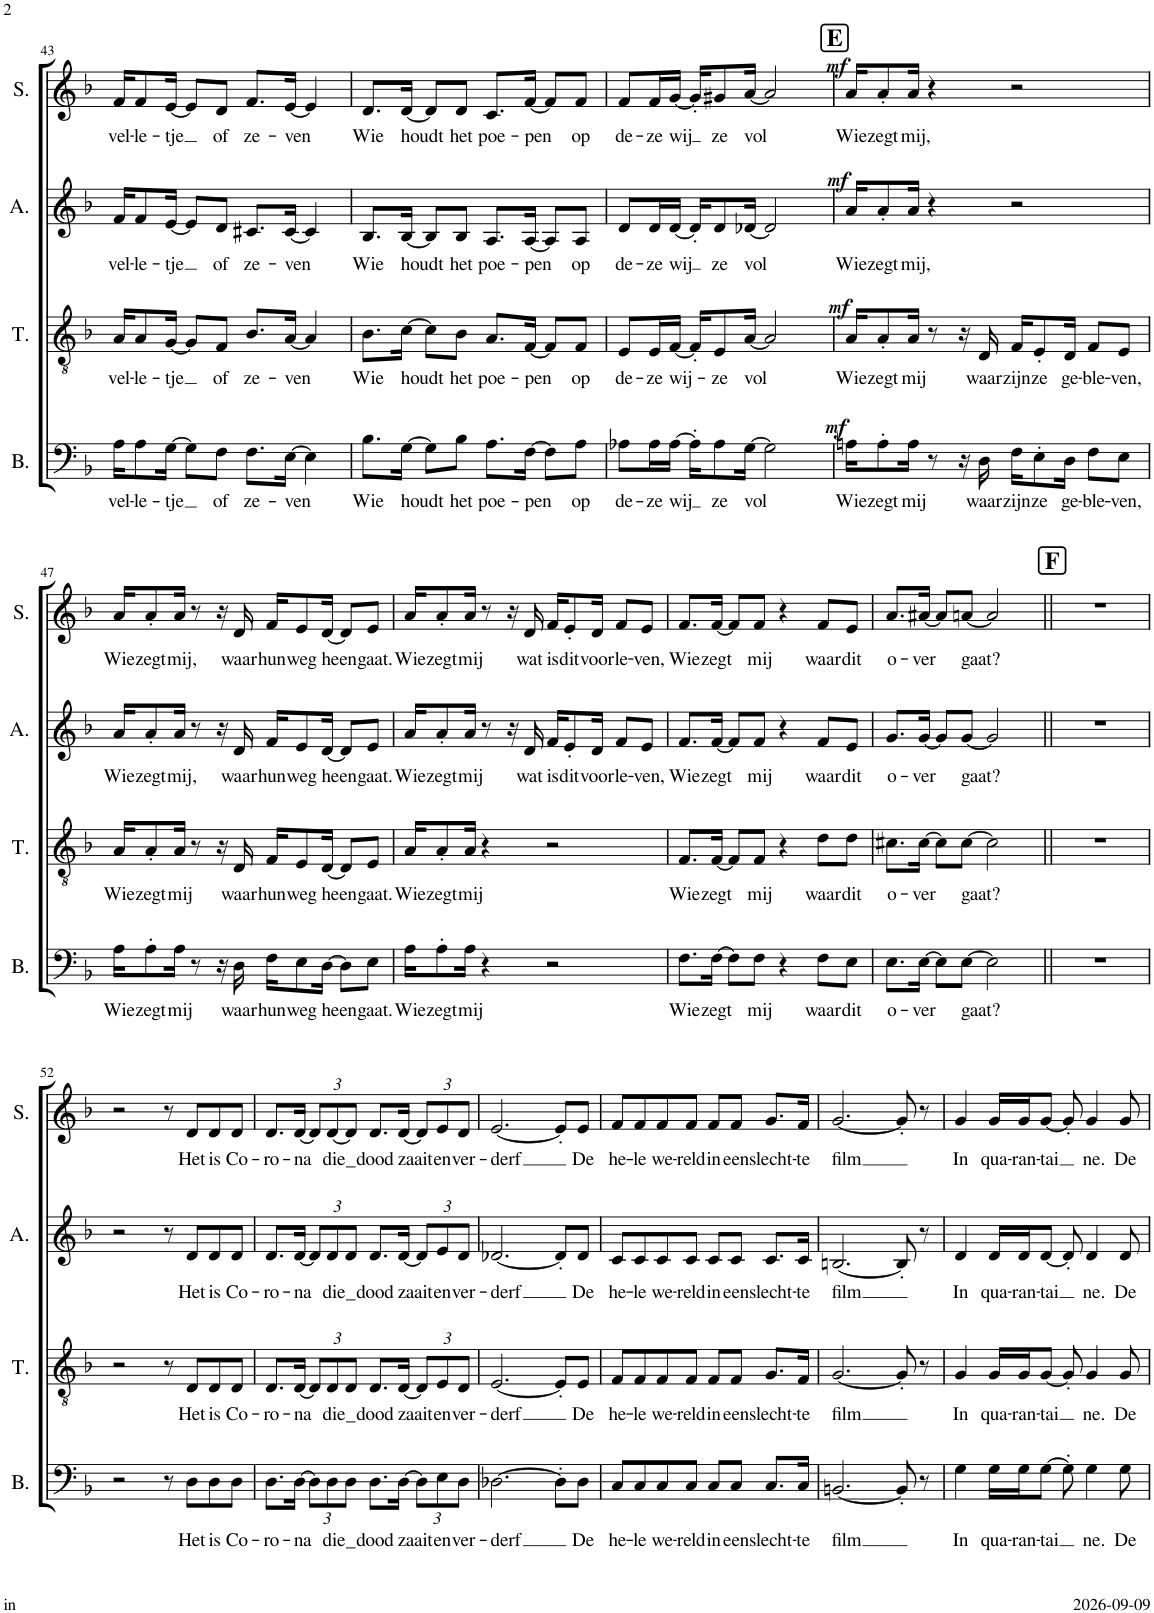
**kern	**text	**dynam	**kern	**text	**dynam	**kern	**text	**dynam	**kern	**text	**dynam
*part4	*part4	*part4	*part3	*part3	*part3	*part2	*part2	*part2	*part1	*part1	*part1
*staff4	*staff4	*staff4	*staff3	*staff3	*staff3	*staff2	*staff2	*staff2	*staff1	*staff1	*staff1
*I"Bas	*	*	*I"Tenor	*	*	*I"Alt	*	*	*I"Sopraan	*	*
*I'B.	*	*	*I'T.	*	*	*I'A.	*	*	*I'S.	*	*
!!LO:PB:g=z
*clefF4	*	*	*clefGv2	*	*	*clefG2	*	*	*clefG2	*	*
*Trd5c9	*	*	*Trd5c9	*	*	*Trd5c9	*	*	*Trd5c9	*	*
*k[b-]	*	*	*k[b-]	*	*	*k[b-]	*	*	*k[b-]	*	*
*M4/4	*	*	*M4/4	*	*	*M4/4	*	*	*M4/4	*	*
=43	=43	=43	=43	=43	=43	=43	=43	=43	=43	=43	=43
!	!LO:LY:b	!	!	!LO:LY:b	!	!	!LO:LY:b	!	!	!LO:LY:b	!
16A\KL	vel-	.	16A/KL	vel-	.	16f/KL	vel-	.	16f/KL	vel-	.
!	!LO:LY:b	!	!	!LO:LY:b	!	!	!LO:LY:b	!	!	!LO:LY:b	!
8A\	-le-	.	8A/	-le-	.	8f/	-le-	.	8f/	-le-	.
!	!LO:LY:b	!	!	!LO:LY:b	!	!	!LO:LY:b	!	!	!LO:LY:b	!
[16G\Jk	-tje	.	[16G/Jk	-tje	.	[16e/Jk	-tje	.	[16e/Jk	-tje	.
8G\L]	.	.	8G/L]	.	.	8e/L]	.	.	8e/L]	.	.
!	!LO:LY:b	!	!	!LO:LY:b	!	!	!LO:LY:b	!	!	!LO:LY:b	!
8F\J	of	.	8F/J	of	.	8d/J	of	.	8d/J	of	.
!	!LO:LY:b	!	!	!LO:LY:b	!	!	!LO:LY:b	!	!	!LO:LY:b	!
8.F\L	ze-	.	8.B-/L	ze-	.	8.c#X/L	ze-	.	8.f/L	ze-	.
!	!LO:LY:b	!	!	!LO:LY:b	!	!	!LO:LY:b	!	!	!LO:LY:b	!
[16E\Jk	-ven	.	[16A/Jk	-ven	.	[16c#/Jk	-ven	.	[16e/Jk	-ven	.
4E\]	.	.	4A/]	.	.	4c#/]	.	.	4e/]	.	.
=44	=44	=44	=44	=44	=44	=44	=44	=44	=44	=44	=44
!	!LO:LY:b	!	!	!LO:LY:b	!	!	!LO:LY:b	!	!	!LO:LY:b	!
8.B-\L	Wie	.	8.B-\L	Wie	.	8.B-/L	Wie	.	8.d/L	Wie	.
!	!LO:LY:b	!	!	!LO:LY:b	!	!	!LO:LY:b	!	!	!LO:LY:b	!
[16G\Jk	houdt	.	[16c\Jk	houdt	.	[16B-/Jk	houdt	.	[16d/Jk	houdt	.
8G\L]	.	.	8c\L]	.	.	8B-/L]	.	.	8d/L]	.	.
!	!LO:LY:b	!	!	!LO:LY:b	!	!	!LO:LY:b	!	!	!LO:LY:b	!
8B-\J	het	.	8B-\J	het	.	8B-/J	het	.	8d/J	het	.
!	!LO:LY:b	!	!	!LO:LY:b	!	!	!LO:LY:b	!	!	!LO:LY:b	!
8.A\L	poe-	.	8.A/L	poe-	.	8.A/L	poe-	.	8.c/L	poe-	.
!	!LO:LY:b	!	!	!LO:LY:b	!	!	!LO:LY:b	!	!	!LO:LY:b	!
[16F\Jk	-pen	.	[16F/Jk	-pen	.	[16A/Jk	-pen	.	[16f/Jk	-pen	.
8F\L]	.	.	8F/L]	.	.	8A/L]	.	.	8f/L]	.	.
!	!LO:LY:b	!	!	!LO:LY:b	!	!	!LO:LY:b	!	!	!LO:LY:b	!
8A\J	op	.	8F/J	op	.	8A/J	op	.	8f/J	op	.
=45	=45	=45	=45	=45	=45	=45	=45	=45	=45	=45	=45
!	!LO:LY:b	!	!	!LO:LY:b	!	!	!LO:LY:b	!	!	!LO:LY:b	!
8A-X\L	de-	.	8E/L	de-	.	8d/L	de-	.	8f/L	de-	.
!	!LO:LY:b	!	!	!LO:LY:b	!	!	!LO:LY:b	!	!	!LO:LY:b	!
16A-\L	-ze	.	16E/L	-ze	.	16d/L	-ze	.	16f/L	-ze	.
!	!LO:LY:b	!	!	!LO:LY:b	!	!	!LO:LY:b	!	!	!LO:LY:b	!
[16A-\JJ	wij	.	[16F/JJ	wij-	.	[16d/JJ	wij	.	[16g/JJ	wij	.
16A-'\KL]	.	.	16F'/KL]	.	.	16d'/KL]	.	.	16g'/KL]	.	.
!	!LO:LY:b	!	!	!LO:LY:b	!	!	!LO:LY:b	!	!	!LO:LY:b	!
8A-\	ze	.	8E/	ze	.	8d/	ze	.	8g#X/	ze	.
!	!LO:LY:b	!	!	!LO:LY:b	!	!	!LO:LY:b	!	!	!LO:LY:b	!
[16G\Jk	vol	.	[16A/Jk	vol	.	[16d-X/Jk	vol	.	[16a/Jk	vol	.
2G\]	.	.	2A/]	.	.	2d-/]	.	.	2a/]	.	.
=46	=46	=46	=46	=46	=46	=46	=46	=46	=46	=46	=46
!	!LO:LY:b	!LO:DY:a	!	!LO:LY:b	!LO:DY:b	!	!LO:LY:b	!LO:DY:b	!	!LO:LY:b	!LO:DY:b
16An\KL	Wie	mf	16A/KL	Wie	mf	16a/KL	Wie	mf	16a/KL	Wie	mf
!	!LO:LY:b	!	!	!LO:LY:b	!	!	!LO:LY:b	!	!	!LO:LY:b	!
8A'\	zegt	.	8A'/	zegt	.	8a'/	zegt	.	8a'/	zegt	.
!	!LO:LY:b	!	!	!LO:LY:b	!	!	!LO:LY:b	!	!	!LO:LY:b	!
16A\Jk	mij	.	16A/Jk	mij	.	16a/Jk	mij,	.	16a/Jk	mij,	.
8r	.	.	8r	.	.	4r	.	.	4r	.	.
16r	.	.	16r	.	.	.	.	.	.	.	.
!	!LO:LY:b	!	!	!LO:LY:b	!	!	!	!	!	!	!
16D\	waar	.	16D/	waar	.	.	.	.	.	.	.
!	!LO:LY:b	!	!	!LO:LY:b	!	!	!	!	!	!	!
16F\KL	zijn	.	16F/KL	zijn	.	2r	.	.	2r	.	.
!	!LO:LY:b	!	!	!LO:LY:b	!	!	!	!	!	!	!
8E'\	ze	.	8E'/	ze	.	.	.	.	.	.	.
!	!LO:LY:b	!	!	!LO:LY:b	!	!	!	!	!	!	!
16D\Jk	ge-	.	16D/Jk	ge-	.	.	.	.	.	.	.
!	!LO:LY:b	!	!	!LO:LY:b	!	!	!	!	!	!	!
8F\L	-ble-	.	8F/L	-ble-	.	.	.	.	.	.	.
!	!LO:LY:b	!	!	!LO:LY:b	!	!	!	!	!	!	!
8E\J	-ven,	.	8E/J	-ven,	.	.	.	.	.	.	.
!!LO:LB:g=z
=47	=47	=47	=47	=47	=47	=47	=47	=47	=47	=47	=47
!	!LO:LY:b	!	!	!LO:LY:b	!	!	!LO:LY:b	!	!	!LO:LY:b	!
16A\KL	Wie	.	16A/KL	Wie	.	16a/KL	Wie	.	16a/KL	Wie	.
!	!LO:LY:b	!	!	!LO:LY:b	!	!	!LO:LY:b	!	!	!LO:LY:b	!
8A'\	zegt	.	8A'/	zegt	.	8a'/	zegt	.	8a'/	zegt	.
!	!LO:LY:b	!	!	!LO:LY:b	!	!	!LO:LY:b	!	!	!LO:LY:b	!
16A\Jk	mij	.	16A/Jk	mij	.	16a/Jk	mij,	.	16a/Jk	mij,	.
8r	.	.	8r	.	.	8r	.	.	8r	.	.
16r	.	.	16r	.	.	16r	.	.	16r	.	.
!	!LO:LY:b	!	!	!LO:LY:b	!	!	!LO:LY:b	!	!	!LO:LY:b	!
16D\	waar	.	16D/	waar	.	16d/	waar	.	16d/	waar	.
!	!LO:LY:b	!	!	!LO:LY:b	!	!	!LO:LY:b	!	!	!LO:LY:b	!
16F\KL	hun	.	16F/KL	hun	.	16f/KL	hun	.	16f/KL	hun	.
!	!LO:LY:b	!	!	!LO:LY:b	!	!	!LO:LY:b	!	!	!LO:LY:b	!
8E\	weg	.	8E/	weg	.	8e/	weg	.	8e/	weg	.
!	!LO:LY:b	!	!	!LO:LY:b	!	!	!LO:LY:b	!	!	!LO:LY:b	!
[16D\Jk	heen	.	[16D/Jk	heen	.	[16d/Jk	heen	.	[16d/Jk	heen	.
8D\L]	.	.	8D/L]	.	.	8d/L]	.	.	8d/L]	.	.
!	!LO:LY:b	!	!	!LO:LY:b	!	!	!LO:LY:b	!	!	!LO:LY:b	!
8E\J	gaat.	.	8E/J	gaat.	.	8e/J	gaat.	.	8e/J	gaat.	.
=48	=48	=48	=48	=48	=48	=48	=48	=48	=48	=48	=48
!	!LO:LY:b	!	!	!LO:LY:b	!	!	!LO:LY:b	!	!	!LO:LY:b	!
16A\KL	Wie	.	16A/KL	Wie	.	16a/KL	Wie	.	16a/KL	Wie	.
!	!LO:LY:b	!	!	!LO:LY:b	!	!	!LO:LY:b	!	!	!LO:LY:b	!
8A'\	zegt	.	8A'/	zegt	.	8a'/	zegt	.	8a'/	zegt	.
!	!LO:LY:b	!	!	!LO:LY:b	!	!	!LO:LY:b	!	!	!LO:LY:b	!
16A\Jk	mij	.	16A/Jk	mij	.	16a/Jk	mij	.	16a/Jk	mij	.
4r	.	.	4r	.	.	8r	.	.	8r	.	.
.	.	.	.	.	.	16r	.	.	16r	.	.
!	!	!	!	!	!	!	!LO:LY:b	!	!	!LO:LY:b	!
.	.	.	.	.	.	16d/	wat	.	16d/	wat	.
!	!	!	!	!	!	!	!LO:LY:b	!	!	!LO:LY:b	!
2r	.	.	2r	.	.	16f/KL	is	.	16f/KL	is	.
!	!	!	!	!	!	!	!LO:LY:b	!	!	!LO:LY:b	!
.	.	.	.	.	.	8e'/	dit	.	8e'/	dit	.
!	!	!	!	!	!	!	!LO:LY:b	!	!	!LO:LY:b	!
.	.	.	.	.	.	16d/Jk	voor	.	16d/Jk	voor	.
!	!	!	!	!	!	!	!LO:LY:b	!	!	!LO:LY:b	!
.	.	.	.	.	.	8f/L	le-	.	8f/L	le-	.
!	!	!	!	!	!	!	!LO:LY:b	!	!	!LO:LY:b	!
.	.	.	.	.	.	8e/J	-ven,	.	8e/J	-ven,	.
=49	=49	=49	=49	=49	=49	=49	=49	=49	=49	=49	=49
!	!LO:LY:b	!	!	!LO:LY:b	!	!	!LO:LY:b	!	!	!LO:LY:b	!
8.F\L	Wie	.	8.F/L	Wie	.	8.f/L	Wie	.	8.f/L	Wie	.
!	!LO:LY:b	!	!	!LO:LY:b	!	!	!LO:LY:b	!	!	!LO:LY:b	!
[16F\Jk	zegt	.	[16F/Jk	zegt	.	[16f/Jk	zegt	.	[16f/Jk	zegt	.
8F\L]	.	.	8F/L]	.	.	8f/L]	.	.	8f/L]	.	.
!	!LO:LY:b	!	!	!LO:LY:b	!	!	!LO:LY:b	!	!	!LO:LY:b	!
8F\J	mij	.	8F/J	mij	.	8f/J	mij	.	8f/J	mij	.
4r	.	.	4r	.	.	4r	.	.	4r	.	.
!	!LO:LY:b	!	!	!LO:LY:b	!	!	!LO:LY:b	!	!	!LO:LY:b	!
8F\L	waar	.	8d\L	waar	.	8f/L	waar	.	8f/L	waar	.
!	!LO:LY:b	!	!	!LO:LY:b	!	!	!LO:LY:b	!	!	!LO:LY:b	!
8E\J	dit	.	8d\J	dit	.	8e/J	dit	.	8e/J	dit	.
=50	=50	=50	=50	=50	=50	=50	=50	=50	=50	=50	=50
!	!LO:LY:b	!	!	!LO:LY:b	!	!	!LO:LY:b	!	!	!LO:LY:b	!
8.E\L	o-	.	8.c#X\L	o-	.	8.g/L	o-	.	8.a/L	o-	.
!	!LO:LY:b	!	!	!LO:LY:b	!	!	!LO:LY:b	!	!	!LO:LY:b	!
[16E\Jk	-ver	.	[16c#\Jk	-ver	.	[16g/Jk	-ver	.	[16a#X/Jk	-ver	.
8E\L]	.	.	8c#\L]	.	.	8g/L]	.	.	8a#/L]	.	.
!	!LO:LY:b	!	!	!LO:LY:b	!	!	!LO:LY:b	!	!	!LO:LY:b	!
[8E\J	gaat?	.	[8c#\J	gaat?	.	[8g/J	gaat?	.	[8an/J	gaat?	.
2E\]	.	.	2c#\]	.	.	2g/]	.	.	2a/]	.	.
=51||	=51||	=51||	=51||	=51||	=51||	=51||	=51||	=51||	=51||	=51||	=51||
1r	.	.	1r	.	.	1r	.	.	1r	.	.
!!LO:LB:g=z
=52	=52	=52	=52	=52	=52	=52	=52	=52	=52	=52	=52
2r	.	.	2r	.	.	2r	.	.	2r	.	.
8r	.	.	8r	.	.	8r	.	.	8r	.	.
!	!LO:LY:b	!	!	!LO:LY:b	!	!	!LO:LY:b	!	!	!LO:LY:b	!
8D\L	Het	.	8D/L	Het	.	8d/L	Het	.	8d/L	Het	.
!	!LO:LY:b	!	!	!LO:LY:b	!	!	!LO:LY:b	!	!	!LO:LY:b	!
8D\	is	.	8D/	is	.	8d/	is	.	8d/	is	.
!	!LO:LY:b	!	!	!LO:LY:b	!	!	!LO:LY:b	!	!	!LO:LY:b	!
8D\J	Co-	.	8D/J	Co-	.	8d/J	Co-	.	8d/J	Co-	.
=53	=53	=53	=53	=53	=53	=53	=53	=53	=53	=53	=53
!	!LO:LY:b	!	!	!LO:LY:b	!	!	!LO:LY:b	!	!	!LO:LY:b	!
8.D\L	-ro-	.	8.D/L	-ro-	.	8.d/L	-ro-	.	8.d/L	-ro-	.
!	!LO:LY:b	!	!	!LO:LY:b	!	!	!LO:LY:b	!	!	!LO:LY:b	!
[16D\Jk	-na	.	[16D/Jk	-na	.	[16d/Jk	-na	.	[16d/Jk	-na	.
*Xbrackettup	*	*	*Xbrackettup	*	*	*Xbrackettup	*	*	*	*	*
12D\L]	.	.	12D/L]	.	.	12d/L]	.	.	4d/]	.	.
!	!LO:LY:b	!	!	!LO:LY:b	!	!	!LO:LY:b	!	!	!	!
12D\	die	.	12D/	die	.	12d/	die	.	.	.	.
!	!LO:LY:b	!	!	!LO:LY:b	!	!	!LO:LY:b	!	!	!	!
12D\J	_	.	12D/J	_	.	12d/J	_	.	.	.	.
!	!LO:LY:b	!	!	!LO:LY:b	!	!	!LO:LY:b	!	!	!LO:LY:b	!
8.D\L	dood	.	8.D/L	dood	.	8.d/L	dood	.	8.d/L	dood	.
!	!LO:LY:b	!	!	!LO:LY:b	!	!	!LO:LY:b	!	!	!LO:LY:b	!
[16D\Jk	zaait	.	[16D/Jk	zaait	.	[16d/Jk	zaait	.	[16d/Jk	zaait	.
*	*	*	*	*	*	*	*	*	*Xbrackettup	*	*
12D\L]	.	.	12D/L]	.	.	12d/L]	.	.	12d/L]	.	.
!	!LO:LY:b	!	!	!LO:LY:b	!	!	!LO:LY:b	!	!	!LO:LY:b	!
12E\	en	.	12E/	en	.	12e/	en	.	12e/	en	.
!	!LO:LY:b	!	!	!LO:LY:b	!	!	!LO:LY:b	!	!	!LO:LY:b	!
12D\J	ver-	.	12D/J	ver-	.	12d/J	ver-	.	12d/J	ver-	.
=54	=54	=54	=54	=54	=54	=54	=54	=54	=54	=54	=54
!	!LO:LY:b	!	!	!LO:LY:b	!	!	!LO:LY:b	!	!	!LO:LY:b	!
[2.D-X\	-derf	.	[2.E/	-derf	.	[2.d-X/	-derf	.	[2.e/	-derf	.
8D-'\L]	.	.	8E'/L]	.	.	8d-'/L]	.	.	8e'/L]	.	.
!	!LO:LY:b	!	!	!LO:LY:b	!	!	!LO:LY:b	!	!	!LO:LY:b	!
8D-\J	De	.	8E/J	De	.	8d-/J	De	.	8e/J	De	.
=55	=55	=55	=55	=55	=55	=55	=55	=55	=55	=55	=55
!	!LO:LY:b	!	!	!LO:LY:b	!	!	!LO:LY:b	!	!	!LO:LY:b	!
8C/L	he-	.	8F/L	he-	.	8c/L	he-	.	8f/L	he-	.
!	!LO:LY:b	!	!	!LO:LY:b	!	!	!LO:LY:b	!	!	!LO:LY:b	!
8C/	-le	.	8F/	-le	.	8c/	-le	.	8f/	-le	.
!	!LO:LY:b	!	!	!LO:LY:b	!	!	!LO:LY:b	!	!	!LO:LY:b	!
8C/	we-	.	8F/	we-	.	8c/	we-	.	8f/	we-	.
!	!LO:LY:b	!	!	!LO:LY:b	!	!	!LO:LY:b	!	!	!LO:LY:b	!
8C/J	-reld	.	8F/J	-reld	.	8c/J	-reld	.	8f/J	-reld	.
!	!LO:LY:b	!	!	!LO:LY:b	!	!	!LO:LY:b	!	!	!LO:LY:b	!
8C/L	in	.	8F/L	in	.	8c/L	in	.	8f/L	in	.
!	!LO:LY:b	!	!	!LO:LY:b	!	!	!LO:LY:b	!	!	!LO:LY:b	!
8C/J	een	.	8F/J	een	.	8c/J	een	.	8f/J	een	.
!	!LO:LY:b	!	!	!LO:LY:b	!	!	!LO:LY:b	!	!	!LO:LY:b	!
8.C/L	slecht-	.	8.G/L	slecht-	.	8.c/L	slecht-	.	8.g/L	slecht-	.
!	!LO:LY:b	!	!	!LO:LY:b	!	!	!LO:LY:b	!	!	!LO:LY:b	!
16C/Jk	-te	.	16F/Jk	-te	.	16c/Jk	-te	.	16f/Jk	-te	.
=56	=56	=56	=56	=56	=56	=56	=56	=56	=56	=56	=56
!	!LO:LY:b	!	!	!LO:LY:b	!	!	!LO:LY:b	!	!	!LO:LY:b	!
[2.BBn/	film	.	[2.G/	film	.	[2.Bn/	film	.	[2.g/	film	.
8BB'/]	.	.	8G'/]	.	.	8B'/]	.	.	8g'/]	.	.
8r	.	.	8r	.	.	8r	.	.	8r	.	.
=57	=57	=57	=57	=57	=57	=57	=57	=57	=57	=57	=57
!	!LO:LY:b	!	!	!LO:LY:b	!	!	!LO:LY:b	!	!	!LO:LY:b	!
4G\	In	.	4G/	In	.	4d/	In	.	4g/	In	.
!	!LO:LY:b	!	!	!LO:LY:b	!	!	!LO:LY:b	!	!	!LO:LY:b	!
16G\LL	qua-	.	16G/LL	qua-	.	16d/LL	qua-	.	16g/LL	qua-	.
!	!LO:LY:b	!	!	!LO:LY:b	!	!	!LO:LY:b	!	!	!LO:LY:b	!
16G\J	-ran-	.	16G/J	-ran-	.	16d/J	-ran-	.	16g/J	-ran-	.
!	!LO:LY:b	!	!	!LO:LY:b	!	!	!LO:LY:b	!	!	!LO:LY:b	!
[8G\J	-tai	.	[8G/J	-tai	.	[8d/J	-tai	.	[8g/J	-tai	.
8G'\]	.	.	8G'/]	.	.	8d'/]	.	.	8g'/]	.	.
!	!LO:LY:b	!	!	!LO:LY:b	!	!	!LO:LY:b	!	!	!LO:LY:b	!
4G\	ne.	.	4G/	ne.	.	4d/	ne.	.	4g/	ne.	.
!	!LO:LY:b	!	!	!LO:LY:b	!	!	!LO:LY:b	!	!	!LO:LY:b	!
8G\	De	.	8G/	De	.	8d/	De	.	8g/	De	.
=	=	=	=	=	=	=	=	=	=	=	=
*-	*-	*-	*-	*-	*-	*-	*-	*-	*-	*-	*-
